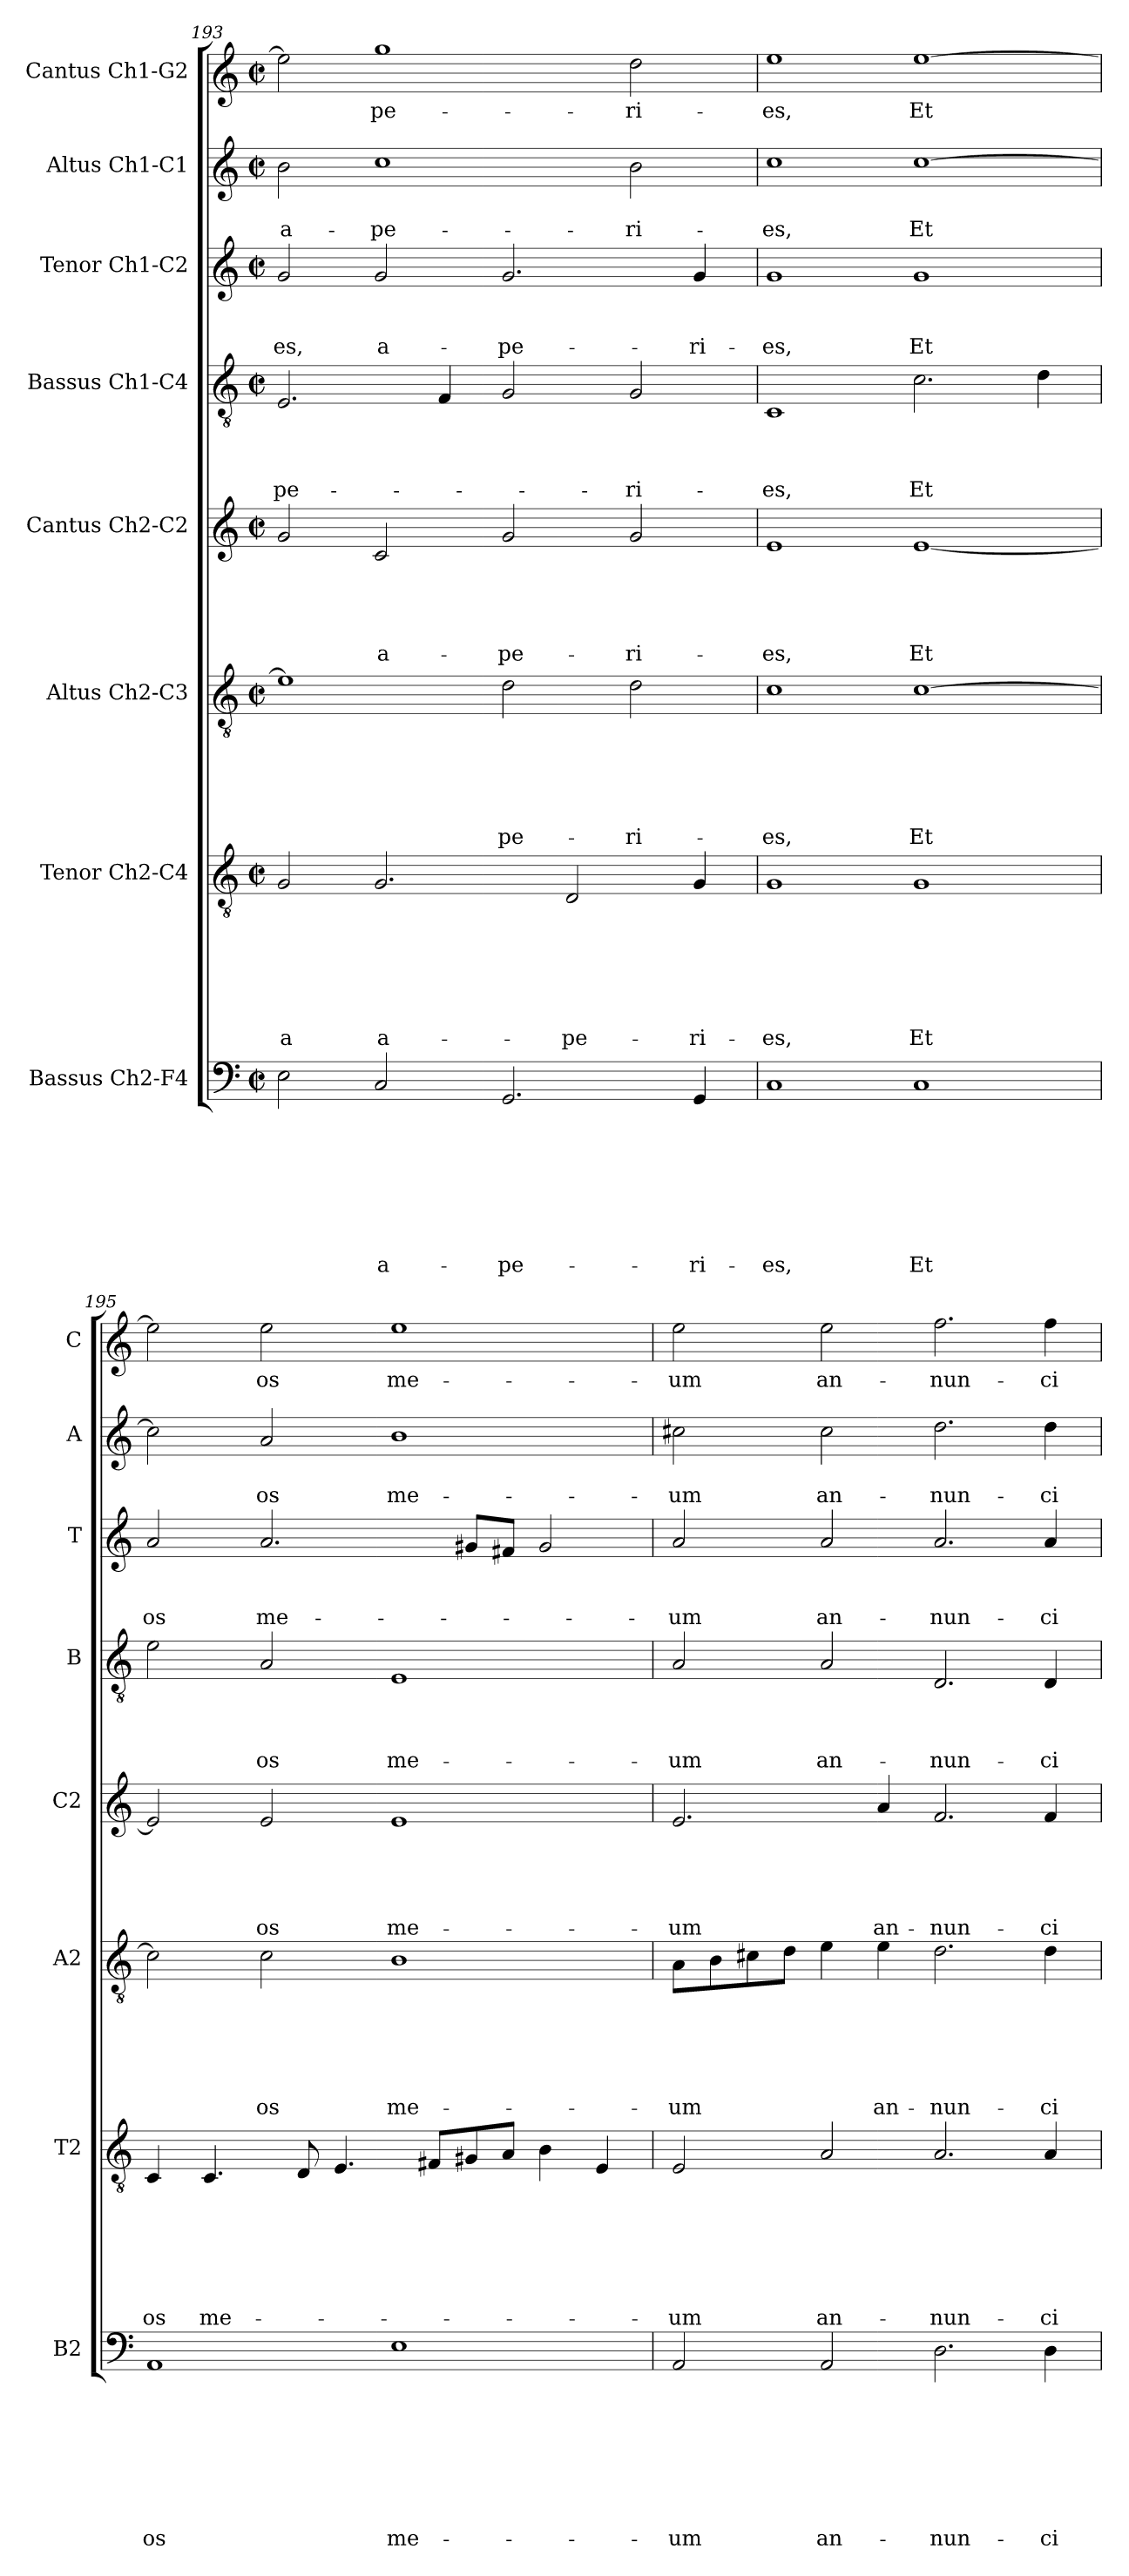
**kern	**text	**text	**text	**text	**text	**text	**text	**text	**kern	**text	**text	**text	**text	**text	**text	**text	**kern	**text	**text	**text	**text	**text	**text	**kern	**text	**text	**text	**text	**text	**kern	**text	**text	**text	**text	**kern	**text	**text	**text	**kern	**text	**text	**kern	**text
*part8	*part8	*part8	*part8	*part8	*part8	*part8	*part8	*part8	*part7	*part7	*part7	*part7	*part7	*part7	*part7	*part7	*part6	*part6	*part6	*part6	*part6	*part6	*part6	*part5	*part5	*part5	*part5	*part5	*part5	*part4	*part4	*part4	*part4	*part4	*part3	*part3	*part3	*part3	*part2	*part2	*part2	*part1	*part1
*staff8	*staff8	*staff8	*staff8	*staff8	*staff8	*staff8	*staff8	*staff8	*staff7	*staff7	*staff7	*staff7	*staff7	*staff7	*staff7	*staff7	*staff6	*staff6	*staff6	*staff6	*staff6	*staff6	*staff6	*staff5	*staff5	*staff5	*staff5	*staff5	*staff5	*staff4	*staff4	*staff4	*staff4	*staff4	*staff3	*staff3	*staff3	*staff3	*staff2	*staff2	*staff2	*staff1	*staff1
*I"Bassus Ch2-F4	*	*	*	*	*	*	*	*	*I"Tenor Ch2-C4	*	*	*	*	*	*	*	*I"Altus Ch2-C3	*	*	*	*	*	*	*I"Cantus Ch2-C2	*	*	*	*	*	*I"Bassus Ch1-C4	*	*	*	*	*I"Tenor Ch1-C2	*	*	*	*I"Altus Ch1-C1	*	*	*I"Cantus Ch1-G2	*
*I'B2	*	*	*	*	*	*	*	*	*I'T2	*	*	*	*	*	*	*	*I'A2	*	*	*	*	*	*	*I'C2	*	*	*	*	*	*I'B	*	*	*	*	*I'T	*	*	*	*I'A	*	*	*I'C	*
*clefF4	*	*	*	*	*	*	*	*	*clefGv2	*	*	*	*	*	*	*	*clefGv2	*	*	*	*	*	*	*clefG2	*	*	*	*	*	*clefGv2	*	*	*	*	*clefG2	*	*	*	*clefG2	*	*	*clefG2	*
*k[]	*	*	*	*	*	*	*	*	*k[]	*	*	*	*	*	*	*	*k[]	*	*	*	*	*	*	*k[]	*	*	*	*	*	*k[]	*	*	*	*	*k[]	*	*	*	*k[]	*	*	*k[]	*
*C:	*	*	*	*	*	*	*	*	*C:	*	*	*	*	*	*	*	*C:	*	*	*	*	*	*	*C:	*	*	*	*	*	*C:	*	*	*	*	*C:	*	*	*	*C:	*	*	*C:	*
*M2/2	*	*	*	*	*	*	*	*	*M2/2	*	*	*	*	*	*	*	*M2/2	*	*	*	*	*	*	*M2/2	*	*	*	*	*	*M2/2	*	*	*	*	*M2/2	*	*	*	*M2/2	*	*	*M2/2	*
*met(c|)	*	*	*	*	*	*	*	*	*met(c|)	*	*	*	*	*	*	*	*met(c|)	*	*	*	*	*	*	*met(c|)	*	*	*	*	*	*met(c|)	*	*	*	*	*met(c|)	*	*	*	*met(c|)	*	*	*met(c|)	*
=193	=193	=193	=193	=193	=193	=193	=193	=193	=193	=193	=193	=193	=193	=193	=193	=193	=193	=193	=193	=193	=193	=193	=193	=193	=193	=193	=193	=193	=193	=193	=193	=193	=193	=193	=193	=193	=193	=193	=193	=193	=193	=193	=193
!	!	!	!	!	!	!	!	!	!	!	!	!	!	!	!	!LO:LY:b	!	!	!	!	!	!	!	!	!	!	!	!	!	!	!	!	!	!LO:LY:b	!	!	!	!LO:LY:b	!	!	!LO:LY:b	!	!
2E\	.	.	.	.	.	.	.	.	2G/	.	.	.	.	.	.	-a	1e]	.	.	.	.	.	.	2g/	.	.	.	.	.	2.E/	.	.	.	-pe-	2g/	.	.	-es,	2b\	.	a-	2ee\]	.
!	!	!	!	!	!	!	!	!LO:LY:b	!	!	!	!	!	!	!	!LO:LY:b	!	!	!	!	!	!	!	!	!	!	!	!	!LO:LY:b	!	!	!	!	!	!	!	!	!LO:LY:b	!	!	!LO:LY:b	!	!LO:LY:b
2C/	.	.	.	.	.	.	.	a-	2.G/	.	.	.	.	.	.	a-	.	.	.	.	.	.	.	2c/	.	.	.	.	a-	.	.	.	.	.	2g/	.	.	a-	1cc	.	-pe-	1gg	-pe-
.	.	.	.	.	.	.	.	.	.	.	.	.	.	.	.	.	.	.	.	.	.	.	.	.	.	.	.	.	.	4F/	.	.	.	.	.	.	.	.	.	.	.	.	.
!	!	!	!	!	!	!	!	!LO:LY:b	!	!	!	!	!	!	!	!	!	!	!	!	!	!	!LO:LY:b	!	!	!	!	!	!LO:LY:b	!	!	!	!	!	!	!	!	!LO:LY:b	!	!	!	!	!
2.GG/	.	.	.	.	.	.	.	-pe-	.	.	.	.	.	.	.	.	2d\	.	.	.	.	.	-pe-	2g/	.	.	.	.	-pe-	2G/	.	.	.	.	2.g/	.	.	-pe-	.	.	.	.	.
!	!	!	!	!	!	!	!	!	!	!	!	!	!	!	!	!LO:LY:b	!	!	!	!	!	!	!	!	!	!	!	!	!	!	!	!	!	!	!	!	!	!	!	!	!	!	!
.	.	.	.	.	.	.	.	.	2D/	.	.	.	.	.	.	-pe-	.	.	.	.	.	.	.	.	.	.	.	.	.	.	.	.	.	.	.	.	.	.	.	.	.	.	.
!	!	!	!	!	!	!	!	!	!	!	!	!	!	!	!	!	!	!	!	!	!	!	!LO:LY:b	!	!	!	!	!	!LO:LY:b	!	!	!	!	!LO:LY:b	!	!	!	!	!	!	!LO:LY:b	!	!LO:LY:b
.	.	.	.	.	.	.	.	.	.	.	.	.	.	.	.	.	2d\	.	.	.	.	.	-ri-	2g/	.	.	.	.	-ri-	2G/	.	.	.	-ri-	.	.	.	.	2b\	.	-ri-	2dd\	-ri-
!	!	!	!	!	!	!	!	!LO:LY:b	!	!	!	!	!	!	!	!LO:LY:b	!	!	!	!	!	!	!	!	!	!	!	!	!	!	!	!	!	!	!	!	!	!LO:LY:b	!	!	!	!	!
4GG/	.	.	.	.	.	.	.	-ri-	4G/	.	.	.	.	.	.	-ri-	.	.	.	.	.	.	.	.	.	.	.	.	.	.	.	.	.	.	4g/	.	.	-ri-	.	.	.	.	.
=194	=194	=194	=194	=194	=194	=194	=194	=194	=194	=194	=194	=194	=194	=194	=194	=194	=194	=194	=194	=194	=194	=194	=194	=194	=194	=194	=194	=194	=194	=194	=194	=194	=194	=194	=194	=194	=194	=194	=194	=194	=194	=194	=194
!	!	!	!	!	!	!	!	!LO:LY:b	!	!	!	!	!	!	!	!LO:LY:b	!	!	!	!	!	!	!LO:LY:b	!	!	!	!	!	!LO:LY:b	!	!	!	!	!LO:LY:b	!	!	!	!LO:LY:b	!	!	!LO:LY:b	!	!LO:LY:b
1C	.	.	.	.	.	.	.	-es,	1G	.	.	.	.	.	.	-es,	1c	.	.	.	.	.	-es,	1e	.	.	.	.	-es,	1C	.	.	.	-es,	1g	.	.	-es,	1cc	.	-es,	1ee	-es,
!	!	!	!	!	!	!	!	!LO:LY:b	!	!	!	!	!	!	!	!LO:LY:b	!	!	!	!	!	!	!LO:LY:b	!	!	!	!	!	!LO:LY:b	!	!	!	!	!LO:LY:b	!	!	!	!LO:LY:b	!	!	!LO:LY:b	!	!LO:LY:b
1C	.	.	.	.	.	.	.	Et	1G	.	.	.	.	.	.	Et	[1c	.	.	.	.	.	Et	[1e	.	.	.	.	Et	2.c\	.	.	.	Et	1g	.	.	Et	[1cc	.	Et	[1ee	Et
.	.	.	.	.	.	.	.	.	.	.	.	.	.	.	.	.	.	.	.	.	.	.	.	.	.	.	.	.	.	4d\	.	.	.	.	.	.	.	.	.	.	.	.	.
=195	=195	=195	=195	=195	=195	=195	=195	=195	=195	=195	=195	=195	=195	=195	=195	=195	=195	=195	=195	=195	=195	=195	=195	=195	=195	=195	=195	=195	=195	=195	=195	=195	=195	=195	=195	=195	=195	=195	=195	=195	=195	=195	=195
!	!	!	!	!	!	!	!	!LO:LY:b	!	!	!	!	!	!	!	!LO:LY:b	!	!	!	!	!	!	!	!	!	!	!	!	!	!	!	!	!	!	!	!	!	!LO:LY:b	!	!	!	!	!
1AA	.	.	.	.	.	.	.	os	4C/	.	.	.	.	.	.	os	2c\]	.	.	.	.	.	.	2e/]	.	.	.	.	.	2e\	.	.	.	.	2a/	.	.	os	2cc\]	.	.	2ee\]	.
!	!	!	!	!	!	!	!	!	!	!	!	!	!	!	!	!LO:LY:b	!	!	!	!	!	!	!	!	!	!	!	!	!	!	!	!	!	!	!	!	!	!	!	!	!	!	!
.	.	.	.	.	.	.	.	.	4.C/	.	.	.	.	.	.	me-	.	.	.	.	.	.	.	.	.	.	.	.	.	.	.	.	.	.	.	.	.	.	.	.	.	.	.
!	!	!	!	!	!	!	!	!	!	!	!	!	!	!	!	!	!	!	!	!	!	!	!LO:LY:b	!	!	!	!	!	!LO:LY:b	!	!	!	!	!LO:LY:b	!	!	!	!LO:LY:b	!	!	!LO:LY:b	!	!LO:LY:b
.	.	.	.	.	.	.	.	.	.	.	.	.	.	.	.	.	2c\	.	.	.	.	.	os	2e/	.	.	.	.	os	2A/	.	.	.	os	2.a/	.	.	me-	2a/	.	os	2ee\	os
.	.	.	.	.	.	.	.	.	8D/	.	.	.	.	.	.	.	.	.	.	.	.	.	.	.	.	.	.	.	.	.	.	.	.	.	.	.	.	.	.	.	.	.	.
.	.	.	.	.	.	.	.	.	4.E/	.	.	.	.	.	.	.	.	.	.	.	.	.	.	.	.	.	.	.	.	.	.	.	.	.	.	.	.	.	.	.	.	.	.
!	!	!	!	!	!	!	!	!LO:LY:b	!	!	!	!	!	!	!	!	!	!	!	!	!	!	!LO:LY:b	!	!	!	!	!	!LO:LY:b	!	!	!	!	!LO:LY:b	!	!	!	!	!	!	!LO:LY:b	!	!LO:LY:b
1E	.	.	.	.	.	.	.	me-	.	.	.	.	.	.	.	.	1B	.	.	.	.	.	me-	1e	.	.	.	.	me-	1E	.	.	.	me-	.	.	.	.	1b	.	me-	1ee	me-
.	.	.	.	.	.	.	.	.	8F#X/L	.	.	.	.	.	.	.	.	.	.	.	.	.	.	.	.	.	.	.	.	.	.	.	.	.	.	.	.	.	.	.	.	.	.
.	.	.	.	.	.	.	.	.	8G#X/	.	.	.	.	.	.	.	.	.	.	.	.	.	.	.	.	.	.	.	.	.	.	.	.	.	8g#X/L	.	.	.	.	.	.	.	.
.	.	.	.	.	.	.	.	.	8A/J	.	.	.	.	.	.	.	.	.	.	.	.	.	.	.	.	.	.	.	.	.	.	.	.	.	8f#X/J	.	.	.	.	.	.	.	.
.	.	.	.	.	.	.	.	.	4B\	.	.	.	.	.	.	.	.	.	.	.	.	.	.	.	.	.	.	.	.	.	.	.	.	.	2g#/	.	.	.	.	.	.	.	.
.	.	.	.	.	.	.	.	.	4E/	.	.	.	.	.	.	.	.	.	.	.	.	.	.	.	.	.	.	.	.	.	.	.	.	.	.	.	.	.	.	.	.	.	.
!!LO:PB:g=z
=196	=196	=196	=196	=196	=196	=196	=196	=196	=196	=196	=196	=196	=196	=196	=196	=196	=196	=196	=196	=196	=196	=196	=196	=196	=196	=196	=196	=196	=196	=196	=196	=196	=196	=196	=196	=196	=196	=196	=196	=196	=196	=196	=196
!	!	!	!	!	!	!	!	!LO:LY:b	!	!	!	!	!	!	!	!LO:LY:b	!	!	!	!	!	!	!LO:LY:b	!	!	!	!	!	!LO:LY:b	!	!	!	!	!LO:LY:b	!	!	!	!LO:LY:b	!	!	!LO:LY:b	!	!LO:LY:b
2AA/	.	.	.	.	.	.	.	-um	2E/	.	.	.	.	.	.	-um	8A\L	.	.	.	.	.	-um	2.e/	.	.	.	.	-um	2A/	.	.	.	-um	2a/	.	.	-um	2cc#X\	.	-um	2ee\	-um
.	.	.	.	.	.	.	.	.	.	.	.	.	.	.	.	.	8B\	.	.	.	.	.	.	.	.	.	.	.	.	.	.	.	.	.	.	.	.	.	.	.	.	.	.
.	.	.	.	.	.	.	.	.	.	.	.	.	.	.	.	.	8c#X\	.	.	.	.	.	.	.	.	.	.	.	.	.	.	.	.	.	.	.	.	.	.	.	.	.	.
.	.	.	.	.	.	.	.	.	.	.	.	.	.	.	.	.	8d\J	.	.	.	.	.	.	.	.	.	.	.	.	.	.	.	.	.	.	.	.	.	.	.	.	.	.
!	!	!	!	!	!	!	!	!LO:LY:b	!	!	!	!	!	!	!	!LO:LY:b	!	!	!	!	!	!	!	!	!	!	!	!	!	!	!	!	!	!LO:LY:b	!	!	!	!LO:LY:b	!	!	!LO:LY:b	!	!LO:LY:b
2AA/	.	.	.	.	.	.	.	an-	2A/	.	.	.	.	.	.	an-	4e\	.	.	.	.	.	.	.	.	.	.	.	.	2A/	.	.	.	an-	2a/	.	.	an-	2cc#\	.	an-	2ee\	an-
!	!	!	!	!	!	!	!	!	!	!	!	!	!	!	!	!	!	!	!	!	!	!	!LO:LY:b	!	!	!	!	!	!LO:LY:b	!	!	!	!	!	!	!	!	!	!	!	!	!	!
.	.	.	.	.	.	.	.	.	.	.	.	.	.	.	.	.	4e\	.	.	.	.	.	an-	4a/	.	.	.	.	an-	.	.	.	.	.	.	.	.	.	.	.	.	.	.
!	!	!	!	!	!	!	!	!LO:LY:b	!	!	!	!	!	!	!	!LO:LY:b	!	!	!	!	!	!	!LO:LY:b	!	!	!	!	!	!LO:LY:b	!	!	!	!	!LO:LY:b	!	!	!	!LO:LY:b	!	!	!LO:LY:b	!	!LO:LY:b
2.D\	.	.	.	.	.	.	.	-nun-	2.A/	.	.	.	.	.	.	-nun-	2.d\	.	.	.	.	.	-nun-	2.f/	.	.	.	.	-nun-	2.D/	.	.	.	-nun-	2.a/	.	.	-nun-	2.dd\	.	-nun-	2.ff\	-nun-
!	!	!	!	!	!	!	!	!LO:LY:b	!	!	!	!	!	!	!	!LO:LY:b	!	!	!	!	!	!	!LO:LY:b	!	!	!	!	!	!LO:LY:b	!	!	!	!	!LO:LY:b	!	!	!	!LO:LY:b	!	!	!LO:LY:b	!	!LO:LY:b
4D\	.	.	.	.	.	.	.	-ci-	4A/	.	.	.	.	.	.	-ci-	4d\	.	.	.	.	.	-ci-	4f/	.	.	.	.	-ci-	4D/	.	.	.	-ci-	4a/	.	.	-ci-	4dd\	.	-ci-	4ff\	-ci-
=	=	=	=	=	=	=	=	=	=	=	=	=	=	=	=	=	=	=	=	=	=	=	=	=	=	=	=	=	=	=	=	=	=	=	=	=	=	=	=	=	=	=	=
*-	*-	*-	*-	*-	*-	*-	*-	*-	*-	*-	*-	*-	*-	*-	*-	*-	*-	*-	*-	*-	*-	*-	*-	*-	*-	*-	*-	*-	*-	*-	*-	*-	*-	*-	*-	*-	*-	*-	*-	*-	*-	*-	*-
